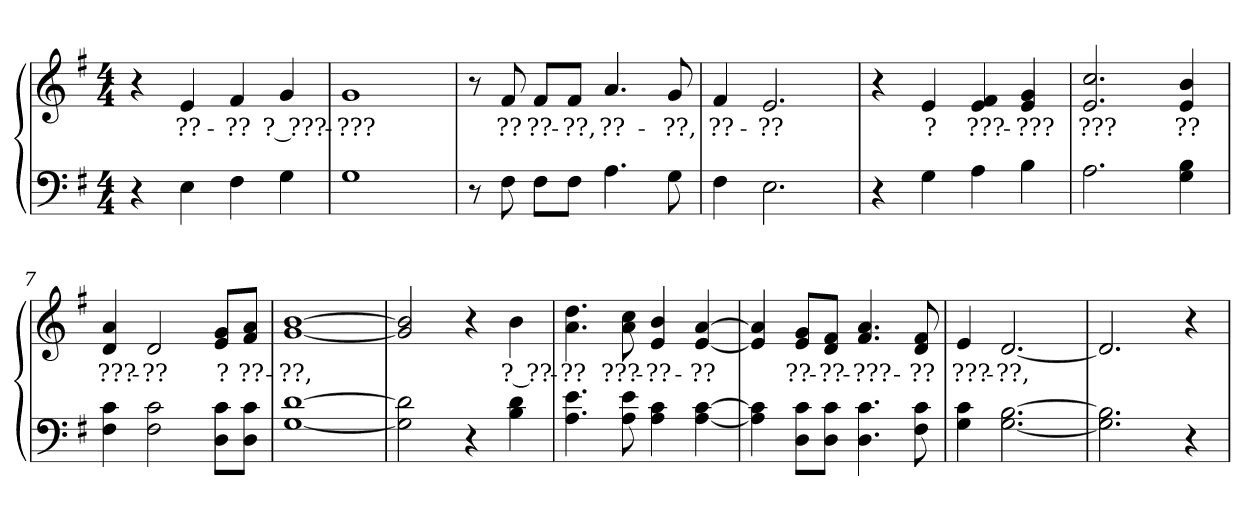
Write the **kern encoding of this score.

**kern	**kern	**text
*part2	*part1	*part1
*staff2	*staff1	*staff1
!!LO:PB:g=z
*clefF4	*clefG2	*
*k[f#]	*k[f#]	*
*G:	*G:	*
*M4/4	*M4/4	*
=1	=1	=1
4r	4r	.
!	!	!LO:LY:b:color=#000000
4Ei\	4ei/	??-
!	!	!LO:LY:b:color=#000000
4F#i\	4f#i/	-??
!	!	!LO:LY:b:color=#000000
4Gi\	4gi/	? ???-
=2	=2	=2
!	!	!LO:LY:b:color=#000000
1Gi	1gi	-???
=3	=3	=3
8r	8r	.
!	!	!LO:LY:b:color=#000000
8F#i\	8f#i/	??
!	!	!LO:LY:b:color=#000000
8F#i\L	8f#i/L	??-
!	!	!LO:LY:b:color=#000000
8F#i\J	8f#i/J	-??,
!	!	!LO:LY:b:color=#000000
4.Ai\	4.ai/	??-
!	!	!LO:LY:b:color=#000000
8Gi\	8gi/	-??,
=4	=4	=4
!	!	!LO:LY:b:color=#000000
4F#i\	4f#i/	??-
!	!	!LO:LY:b:color=#000000
2.Ei\	2.ei/	-??
=5	=5	=5
4r	4r	.
!	!	!LO:LY:b:color=#000000
4Gi\	4ei/	?
!	!	!LO:LY:b:color=#000000
4Ai\	4ei/ 4f#i	???-
!	!	!LO:LY:b:color=#000000
4Bi\	4ei/ 4gi	-???
=6	=6	=6
!	!	!LO:LY:b:color=#000000
2.Ai\	2.ei/ 2.cci	???
!	!	!LO:LY:b:color=#000000
4Gi\ 4Bi	4ei/ 4bi	??
!!LO:LB:g=z
=7	=7	=7
!	!	!LO:LY:b:color=#000000
4F#i\ 4ci	4di/ 4ai	???-
!	!	!LO:LY:b:color=#000000
2F#i\ 2ci	2di/	-??
!	!	!LO:LY:b:color=#000000
8Di\ 8ciL	8ei/ 8giL	?
!	!	!LO:LY:b:color=#000000
8Di\ 8ciJ	8f#i/ 8aiJ	??-
=8	=8	=8
!	!	!LO:LY:b:color=#000000
[<1Gi [>1di	[<1gi [>1bi	-??,
=9	=9	=9
2Gi\] 2di]	2gi/] 2bi]	.
4r	4r	.
!	!	!LO:LY:b:color=#000000
4Bi\ 4di	4bi\	? ??-
=10	=10	=10
!	!	!LO:LY:b:color=#000000
4.Ai\ 4.ei	4.ai\ 4.ddi	-??
!	!	!LO:LY:b:color=#000000
8Ai\ 8ei	8ai\ 8cci	???-
!	!	!LO:LY:b:color=#000000
4Ai\ 4ci	4ei/ 4bi	-??-
!	!	!LO:LY:b:color=#000000
[<4Ai\ [>4ci	[<4ei/ [>4ai	-??
=11	=11	=11
4Ai\] 4ci]	4ei/] 4ai]	.
!	!	!LO:LY:b:color=#000000
8Di\ 8ciL	8ei/ 8giL	??-
!	!	!LO:LY:b:color=#000000
8Di\ 8ciJ	8di/ 8f#iJ	-??-
!	!	!LO:LY:b:color=#000000
4.Di\ 4.ci	4.f#i/ 4.ai	-???-
!	!	!LO:LY:b:color=#000000
8F#i\ 8ci	8di/ 8f#i	-??
=12	=12	=12
!	!	!LO:LY:b:color=#000000
4Gi\ 4ci	4ei/	???-
!	!	!LO:LY:b:color=#000000
[<2.Gi\ [>2.Bi	[<2.di/	-??,
=13	=13	=13
2.Gi\] 2.Bi]	2.di/]	.
4r	4r	.
=	=	=
*-	*-	*-
